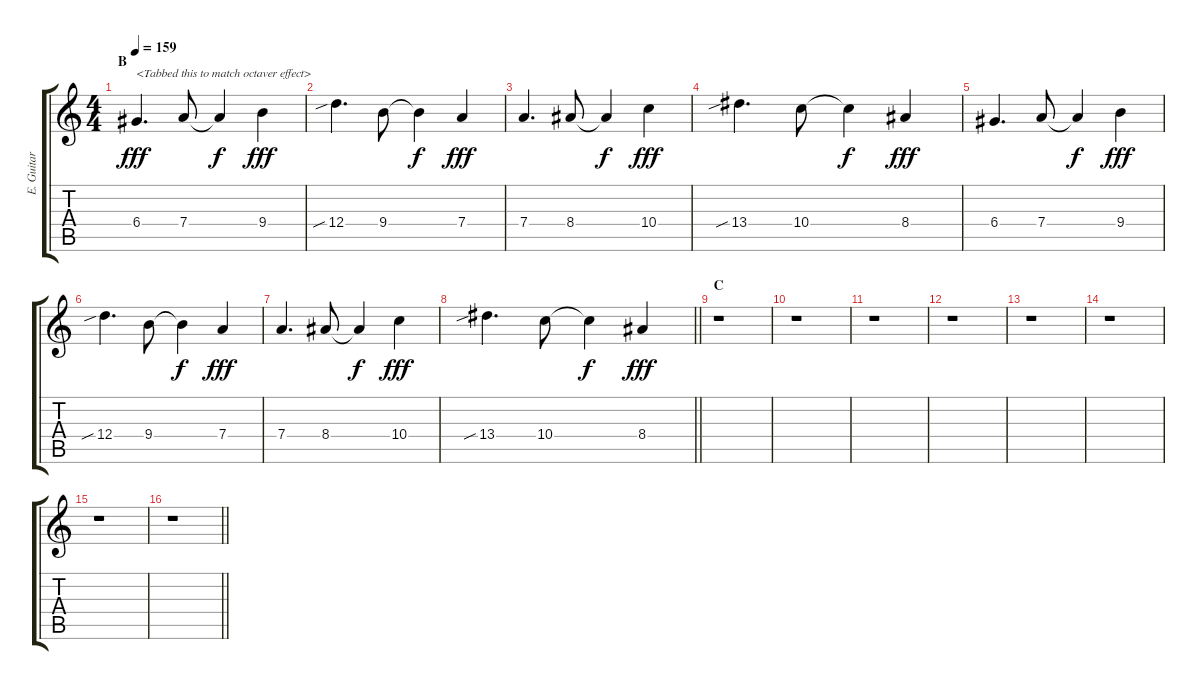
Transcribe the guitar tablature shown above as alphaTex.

\track ("E. Guitar III" "E. Guitar ") {instrument overdrivenguitar}
\staff {score tabs}
\tuning (E4 B3 G3 D3 A2 E2) {hide}
\ts (4 4)
\section ("" "B")
\tempo 159
\clef g2
\ks c
6.4.4{d txt "<Tabbed this to match octaver effect>" dy fff} 7.4.8 7.4{t}.4{dy f} 9.4.4{dy fff} |
12.4{sib}.4{d} 9.4.8 9.4{t}.4{dy f} 7.4.4{dy fff} |
7.4.4{d} 8.4.8 8.4{t}.4{dy f} 10.4.4{dy fff} |
13.4{sib}.4{d} 10.4.8 10.4{t}.4{dy f} 8.4.4{dy fff} |
6.4.4{d} 7.4.8 7.4{t}.4{dy f} 9.4.4{dy fff} |
12.4{sib}.4{d} 9.4.8 9.4{t}.4{dy f} 7.4.4{dy fff} |
7.4.4{d} 8.4.8 8.4{t}.4{dy f} 10.4.4{dy fff} |
\barLineRight lightlight
13.4{sib}.4{d} 10.4.8 10.4{t}.4{dy f} 8.4.4{dy fff} |
\section ("" "C")
r.1 |
r.1 |
r.1 |
r.1 |
r.1 |
r.1 |
r.1 |
\barLineRight lightlight
r.1
